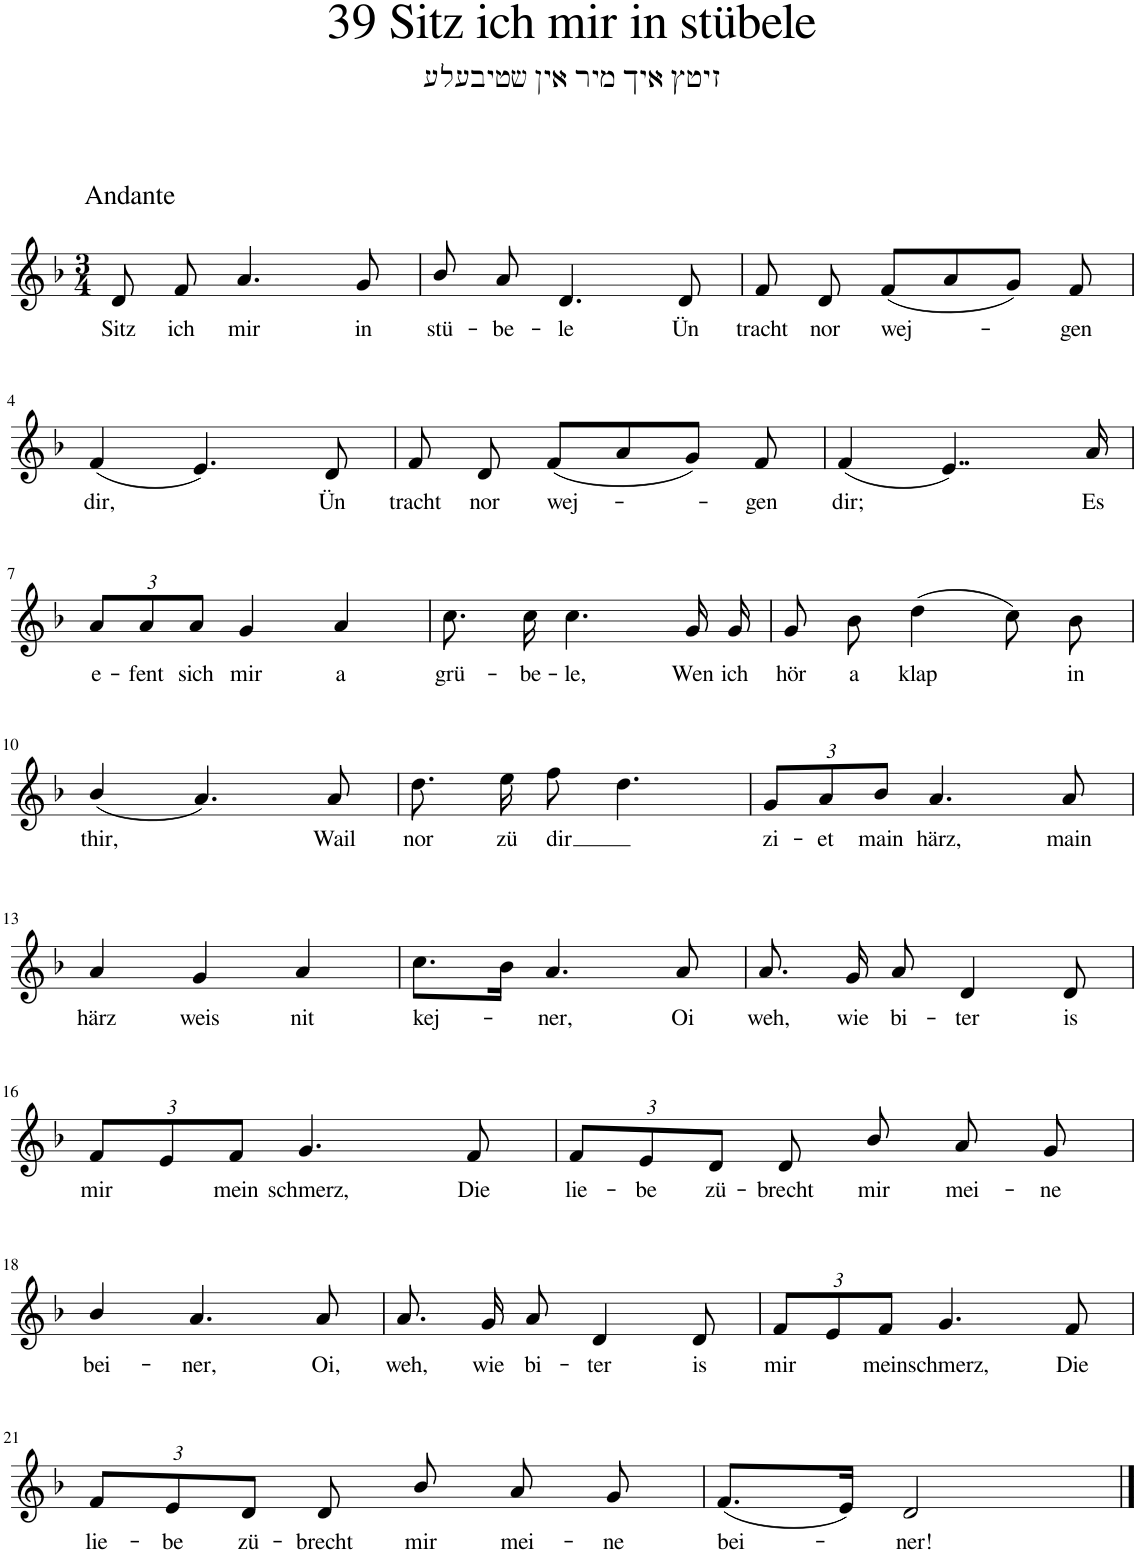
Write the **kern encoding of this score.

**kern	**text
*part1	*part1
*staff1	*staff1
*I"Piano	*
*I'Pno.	*
*clefG2	*
*k[b-]	*
*M3/4	*
=1	=1
!LO:TX:a:t=Andante	!
!	!LO:LY:b
8d/	Sitz
!	!LO:LY:b
8f/	ich
!	!LO:LY:b
4.a/	mir
!	!LO:LY:b
8g/	in
=2	=2
!	!LO:LY:b
8b-/	stü-
!	!LO:LY:b
8a/	-be-
!	!LO:LY:b
4.d/	-le
!	!LO:LY:b
8d/	Ün
=3	=3
!	!LO:LY:b
8f/	tracht
!	!LO:LY:b
8d/	nor
!	!LO:LY:b
(8f/L	wej-
8a/	.
8g/J)	.
!	!LO:LY:b
8f/	-gen
!!LO:LB:g=z
=4	=4
!	!LO:LY:b
(4f/	dir,
4.e/)	.
!	!LO:LY:b
8d/	Ün
=5	=5
!	!LO:LY:b
8f/	tracht
!	!LO:LY:b
8d/	nor
!	!LO:LY:b
(8f/L	wej-
8a/	.
8g/J)	.
!	!LO:LY:b
8f/	-gen
=6	=6
!	!LO:LY:b
(4f/	dir;
4..e/)	.
!	!LO:LY:b
16a/	Es
!!LO:LB:g=z
=7	=7
*Xbrackettup	*
!	!LO:LY:b
12a/L	e-
!	!LO:LY:b
12a/	-fent
!	!LO:LY:b
12a/J	sich
!	!LO:LY:b
4g/	mir
!	!LO:LY:b
4a/	a
=8	=8
!	!LO:LY:b
8.cc\	grü-
!	!LO:LY:b
16cc\	-be-
!	!LO:LY:b
4.cc\	-le,
!	!LO:LY:b
16g/	Wen
!	!LO:LY:b
16g/	ich
=9	=9
!	!LO:LY:b
8g/	hör
!	!LO:LY:b
8b-\	a
!	!LO:LY:b
(4dd\	klap
8cc\)	.
!	!LO:LY:b
8b-\	in
!!LO:LB:g=z
=10	=10
!	!LO:LY:b
(4b-/	thir,
4.a/)	.
!	!LO:LY:b
8a/	Wail
=11	=11
!	!LO:LY:b
8.dd\	nor
!	!LO:LY:b
16ee\	zü
!	!LO:LY:b
8ff\	dir
4.dd\	.
=12	=12
!	!LO:LY:b
12g/L	zi-
!	!LO:LY:b
12a/	-et
!	!LO:LY:b
12b-/J	main
!	!LO:LY:b
4.a/	härz,
!	!LO:LY:b
8a/	main
!!LO:LB:g=z
=13	=13
!	!LO:LY:b
4a/	härz
!	!LO:LY:b
4g/	weis
!	!LO:LY:b
4a/	nit
=14	=14
!	!LO:LY:b
8.cc\L	kej-
16b-\Jk	.
!	!LO:LY:b
4.a/	-ner,
!	!LO:LY:b
8a/	Oi
=15	=15
!	!LO:LY:b
8.a/	weh,
!	!LO:LY:b
16g/	wie
!	!LO:LY:b
8a/	bi-
!	!LO:LY:b
4d/	-ter
!	!LO:LY:b
8d/	is
!!LO:LB:g=z
=16	=16
!	!LO:LY:b
12f/L	mir
12e/	.
!	!LO:LY:b
12f/J	mein
!	!LO:LY:b
4.g/	schmerz,
!	!LO:LY:b
8f/	Die
=17	=17
!	!LO:LY:b
12f/L	lie-
!	!LO:LY:b
12e/	-be
!	!LO:LY:b
12d/J	zü-
!	!LO:LY:b
8d/	-brecht
!	!LO:LY:b
8b-/	mir
!	!LO:LY:b
8a/	mei-
!	!LO:LY:b
8g/	-ne
!!LO:LB:g=z
=18	=18
!	!LO:LY:b
4b-/	bei-
!	!LO:LY:b
4.a/	-ner,
!	!LO:LY:b
8a/	Oi,
=19	=19
!	!LO:LY:b
8.a/	weh,
!	!LO:LY:b
16g/	wie
!	!LO:LY:b
8a/	bi-
!	!LO:LY:b
4d/	-ter
!	!LO:LY:b
8d/	is
=20	=20
!	!LO:LY:b
12f/L	mir
12e/	.
!	!LO:LY:b
12f/J	mein
!	!LO:LY:b
4.g/	schmerz,
!	!LO:LY:b
8f/	Die
!!LO:LB:g=z
=21	=21
!	!LO:LY:b
12f/L	lie-
!	!LO:LY:b
12e/	-be
!	!LO:LY:b
12d/J	zü-
!	!LO:LY:b
8d/	-brecht
!	!LO:LY:b
8b-/	mir
!	!LO:LY:b
8a/	mei-
!	!LO:LY:b
8g/	-ne
=22	=22
!	!LO:LY:b
(8.f/L	bei-
16e/Jk)	.
!	!LO:LY:b
2d/	-ner!
==	==
*-	*-
